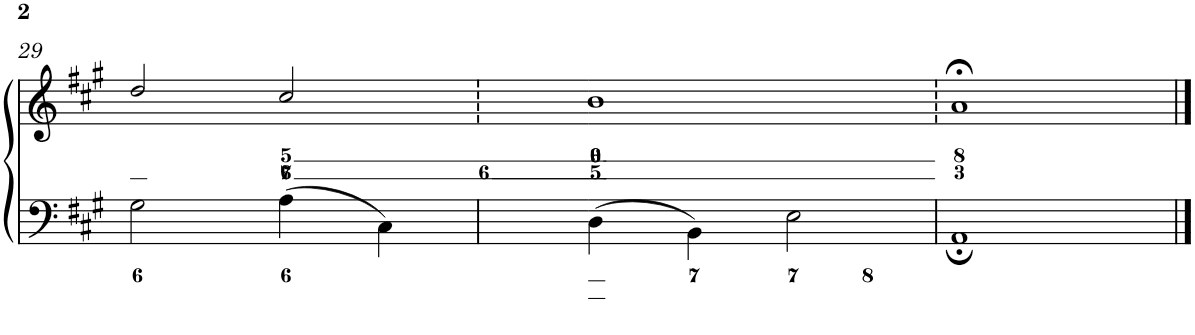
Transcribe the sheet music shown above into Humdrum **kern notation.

**kern	**kern
*part1	*part1
*staff2	*staff1
*I"Piano	*
*I'Pno.	*
!!LO:PB:g=z
*clefF4	*clefG2
*k[f#c#g#]	*k[f#c#g#]
*A:	*A:
*M4/4	*M4/4
*met(c)	*met(c)
=29	=29
2G#\	2dd/
4A\	2cc#/
4C#\	.
=30	=30
4D\	1b
4BB\	.
2E\	.
=31	=31
1AA;	1a;<
==	==
*-	*-
